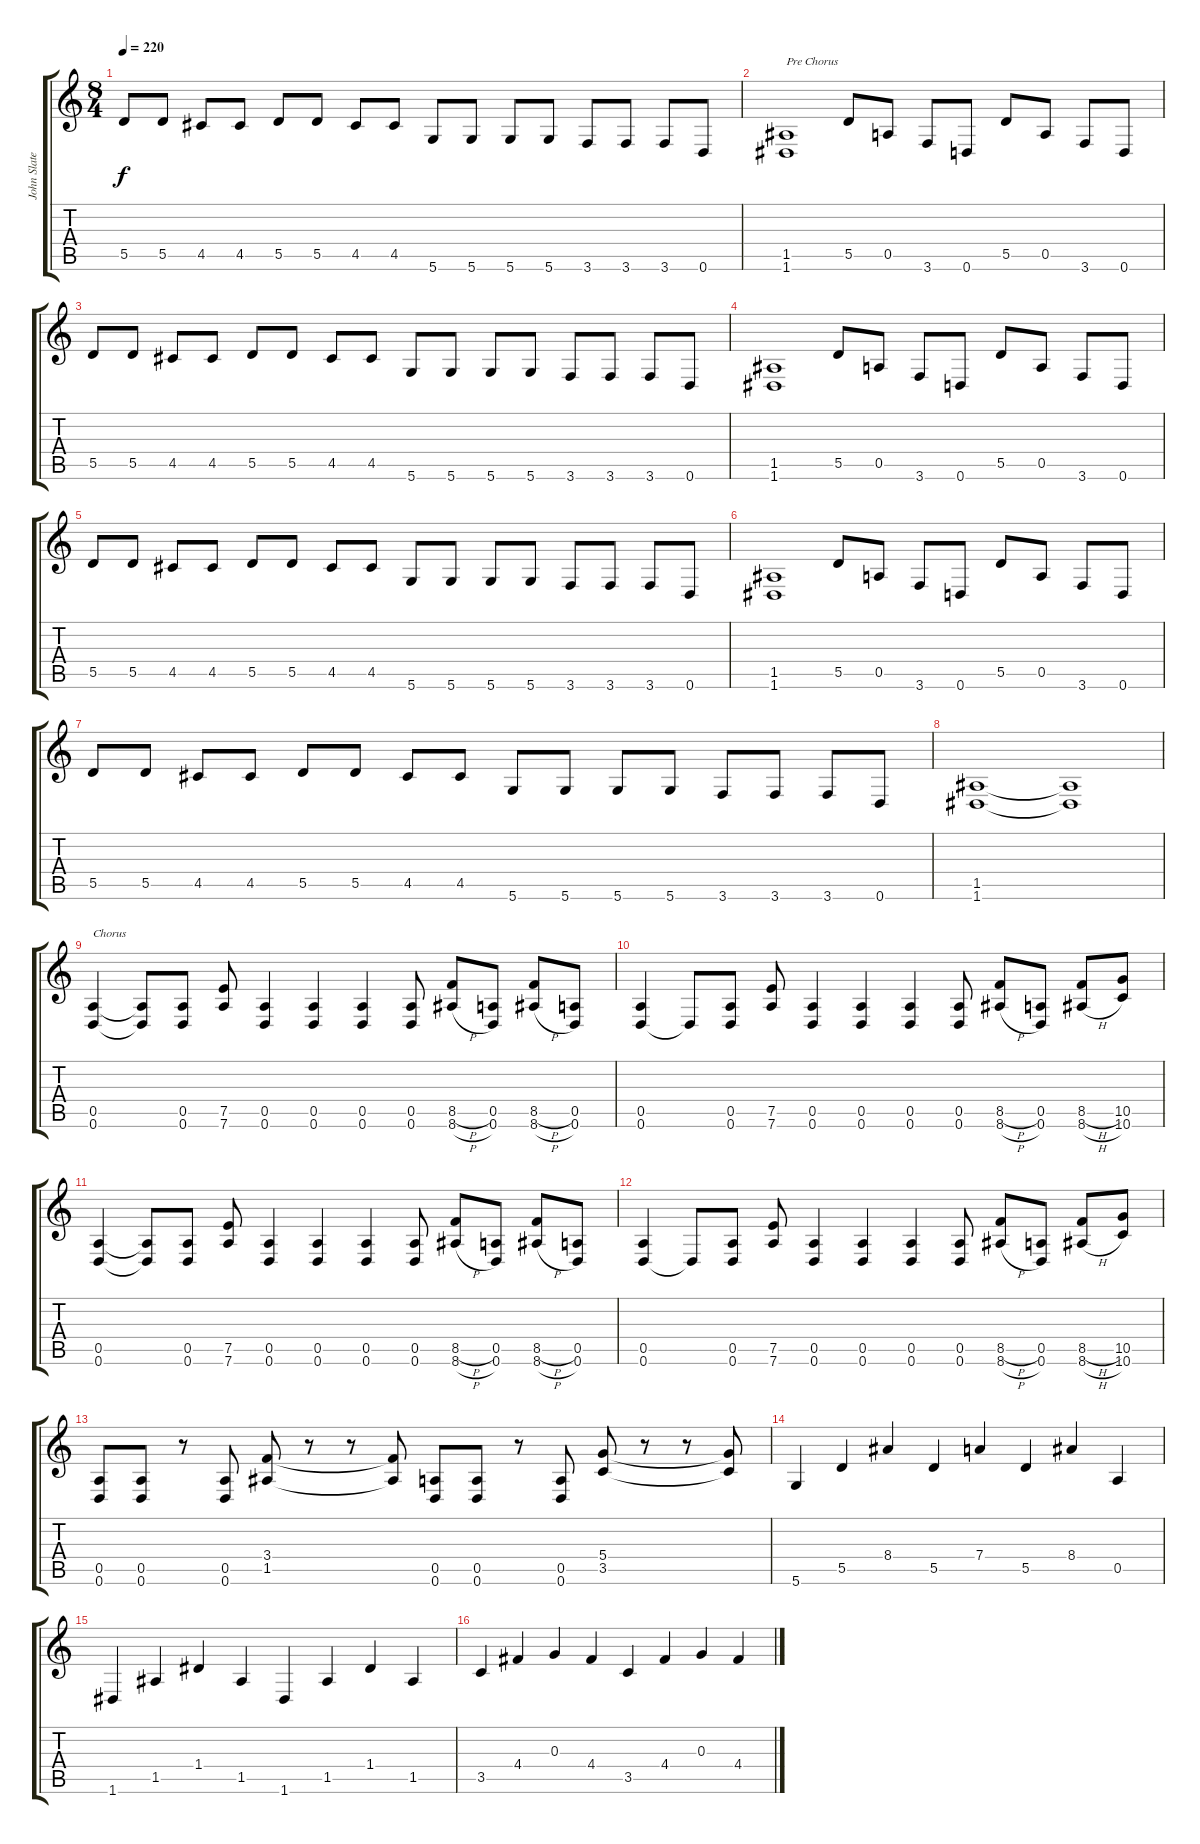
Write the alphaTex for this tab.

\track ("John Slater" "John Slate") {instrument distortionguitar}
\staff {score tabs}
\tuning (E4 B3 G3 D3 A2 D2) {hide}
\ts (8 4)
\tempo 220
\clef g2
\ks c
5.5.8{dy f} 5.5.8 4.5.8 4.5.8 5.5.8 5.5.8 4.5.8 4.5.8 5.6.8 5.6.8 5.6.8 5.6.8 3.6.8 3.6.8 3.6.8 0.6.8 |
(1.5 1.6).1{txt "Pre Chorus"} 5.5.8 0.5.8 3.6.8 0.6.8 5.5.8 0.5.8 3.6.8 0.6.8 |
5.5.8 5.5.8 4.5.8 4.5.8 5.5.8 5.5.8 4.5.8 4.5.8 5.6.8 5.6.8 5.6.8 5.6.8 3.6.8 3.6.8 3.6.8 0.6.8 |
(1.5 1.6).1 5.5.8 0.5.8 3.6.8 0.6.8 5.5.8 0.5.8 3.6.8 0.6.8 |
5.5.8 5.5.8 4.5.8 4.5.8 5.5.8 5.5.8 4.5.8 4.5.8 5.6.8 5.6.8 5.6.8 5.6.8 3.6.8 3.6.8 3.6.8 0.6.8 |
(1.5 1.6).1 5.5.8 0.5.8 3.6.8 0.6.8 5.5.8 0.5.8 3.6.8 0.6.8 |
5.5.8 5.5.8 4.5.8 4.5.8 5.5.8 5.5.8 4.5.8 4.5.8 5.6.8 5.6.8 5.6.8 5.6.8 3.6.8 3.6.8 3.6.8 0.6.8 |
(1.5 1.6).1 (1.5{t} 1.6{t}).1 |
(0.5 0.6).4{txt "Chorus"} (0.5{t} 0.6{t}).8 (0.5 0.6).8 (7.5 7.6).8 (0.5 0.6).4 (0.5 0.6).4 (0.5 0.6).4 (0.5 0.6).8 (8.5{h} 8.6{h}).8 (0.5 0.6).8 (8.5{h} 8.6{h}).8 (0.5 0.6).8 |
(0.5 0.6).4 0.6{t}.8 (0.5 0.6).8 (7.5 7.6).8 (0.5 0.6).4 (0.5 0.6).4 (0.5 0.6).4 (0.5 0.6).8 (8.5{h} 8.6{h}).8 (0.5 0.6).8 (8.5{h} 8.6{h}).8 (10.5 10.6).8 |
(0.5 0.6).4 (0.5{t} 0.6{t}).8 (0.5 0.6).8 (7.5 7.6).8 (0.5 0.6).4 (0.5 0.6).4 (0.5 0.6).4 (0.5 0.6).8 (8.5{h} 8.6{h}).8 (0.5 0.6).8 (8.5{h} 8.6{h}).8 (0.5 0.6).8 |
(0.5 0.6).4 0.6{t}.8 (0.5 0.6).8 (7.5 7.6).8 (0.5 0.6).4 (0.5 0.6).4 (0.5 0.6).4 (0.5 0.6).8 (8.5{h} 8.6{h}).8 (0.5 0.6).8 (8.5{h} 8.6{h}).8 (10.5 10.6).8 |
(0.5 0.6).8 (0.5 0.6).8 r.8 (0.5 0.6).8 (3.4 1.5).8 r.8 r.8 (3.4{t} 1.5{t}).8 (0.5 0.6).8 (0.5 0.6).8 r.8 (0.5 0.6).8 (5.4 3.5).8 r.8 r.8 (5.4{t} 3.5{t}).8 |
5.6.4{instrument electricguitarclean} 5.5.4 8.4.4 5.5.4 7.4.4 5.5.4 8.4.4 0.5.4 |
1.6.4 1.5.4 1.4.4 1.5.4 1.6.4 1.5.4 1.4.4 1.5.4 |
3.5.4 4.4.4 0.3.4 4.4.4 3.5.4 4.4.4 0.3.4 4.4.4
